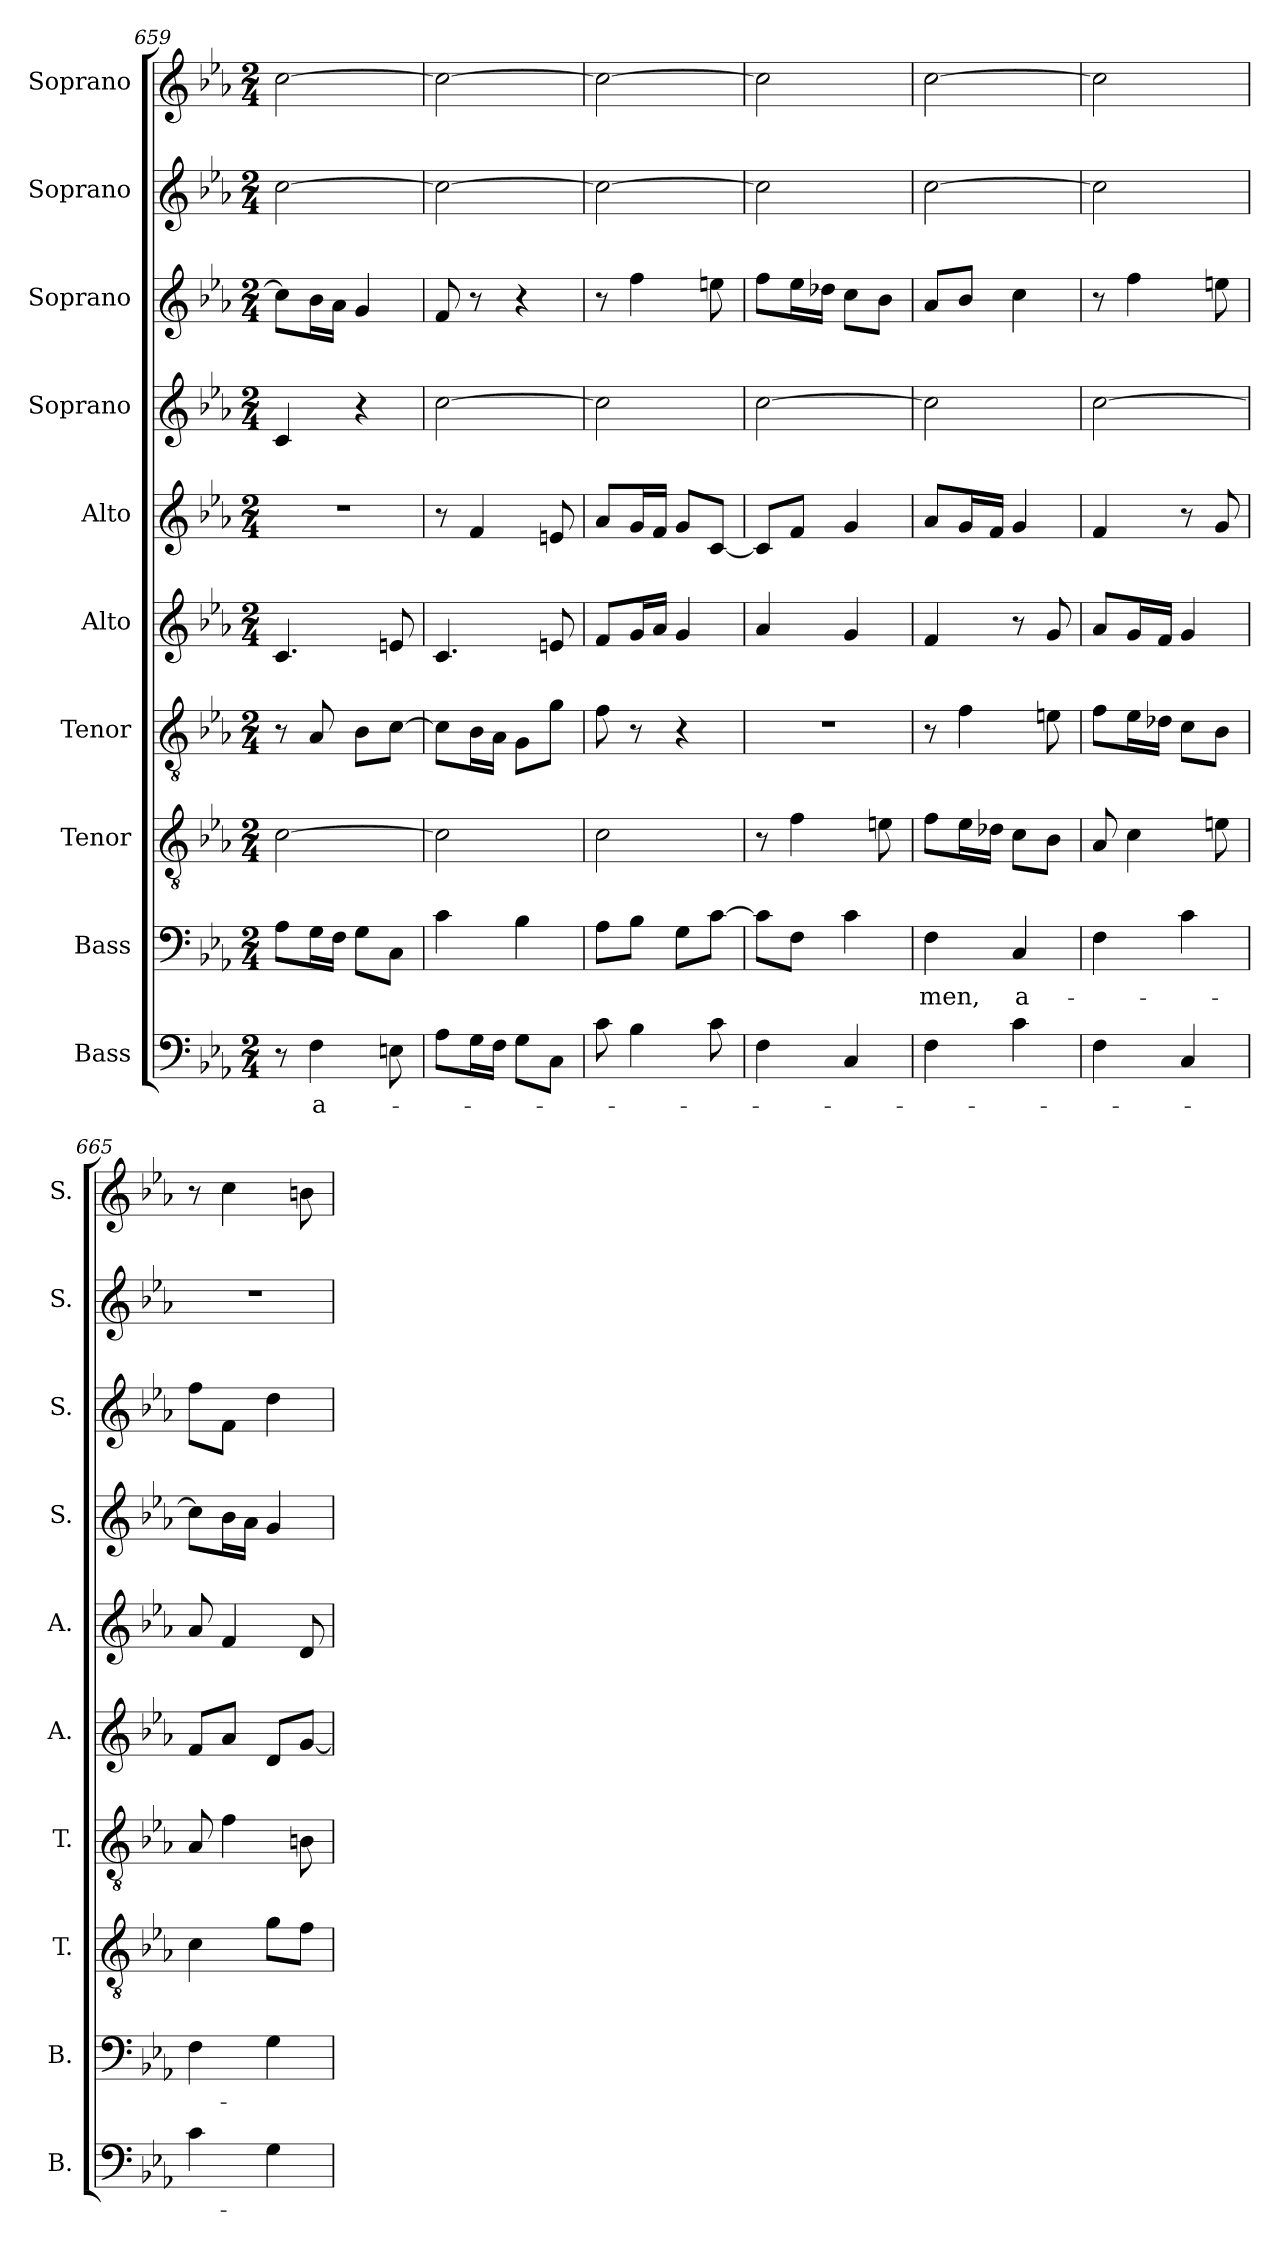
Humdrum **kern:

**kern	**text	**kern	**text	**kern	**kern	**kern	**kern	**kern	**kern	**kern	**kern
*part10	*part10	*part9	*part9	*part8	*part7	*part6	*part5	*part4	*part3	*part2	*part1
*staff10	*staff10	*staff9	*staff9	*staff8	*staff7	*staff6	*staff5	*staff4	*staff3	*staff2	*staff1
*I"Bass	*	*I"Bass	*	*I"Tenor	*I"Tenor	*I"Alto	*I"Alto	*I"Soprano	*I"Soprano	*I"Soprano	*I"Soprano
*I'B.	*	*I'B.	*	*I'T.	*I'T.	*I'A.	*I'A.	*I'S.	*I'S.	*I'S.	*I'S.
!!LO:PB:g=z
*clefF4	*	*clefF4	*	*clefGv2	*clefGv2	*clefG2	*clefG2	*clefG2	*clefG2	*clefG2	*clefG2
*k[b-e-a-]	*	*k[b-e-a-]	*	*k[b-e-a-]	*k[b-e-a-]	*k[b-e-a-]	*k[b-e-a-]	*k[b-e-a-]	*k[b-e-a-]	*k[b-e-a-]	*k[b-e-a-]
*M2/4	*	*M2/4	*	*M2/4	*M2/4	*M2/4	*M2/4	*M2/4	*M2/4	*M2/4	*M2/4
=659	=659	=659	=659	=659	=659	=659	=659	=659	=659	=659	=659
8r	.	8A-\L	.	[2c\	8r	4.c/	2r	4c/	8cc\L]	[2cc\	[2cc\
4F\	a-	16G\L	.	.	8A-/	.	.	.	16b-\L	.	.
.	.	16F\JJ	.	.	.	.	.	.	16a-\JJ	.	.
.	.	8G\L	.	.	8B-\L	.	.	4r	4g/	.	.
8En\	.	8C\J	.	.	[8c\J	8en/	.	.	.	.	.
=660	=660	=660	=660	=660	=660	=660	=660	=660	=660	=660	=660
8A-\L	.	4c\	.	2c\]	8c\L]	4.c/	8r	[2cc\	8f/	2cc\_	2cc\_
16G\L	.	.	.	.	16B-\L	.	4f/	.	8r	.	.
16F\JJ	.	.	.	.	16A-\JJ	.	.	.	.	.	.
8G\L	.	4B-\	.	.	8G\L	.	.	.	4r	.	.
8C\J	.	.	.	.	8g\J	8en/	8en/	.	.	.	.
=661	=661	=661	=661	=661	=661	=661	=661	=661	=661	=661	=661
8c\	.	8A-\L	.	2c\	8f\	8f/L	8a-/L	2cc\]	8r	2cc\_	2cc\_
4B-\	.	8B-\J	.	.	8r	16g/L	16g/L	.	4ff\	.	.
.	.	.	.	.	.	16a-/JJ	16f/JJ	.	.	.	.
.	.	8G\L	.	.	4r	4g/	8g/L	.	.	.	.
8c\	.	[8c\J	.	.	.	.	[8c/J	.	8een\	.	.
=662	=662	=662	=662	=662	=662	=662	=662	=662	=662	=662	=662
4F\	.	8c\L]	.	8r	2r	4a-/	8c/L]	[2cc\	8ff\L	2cc\]	2cc\]
.	.	8F\J	.	4f\	.	.	8f/J	.	16ee-\L	.	.
.	.	.	.	.	.	.	.	.	16dd-X\JJ	.	.
4C/	.	4c\	.	.	.	4g/	4g/	.	8cc\L	.	.
.	.	.	.	8en\	.	.	.	.	8b-\J	.	.
=663	=663	=663	=663	=663	=663	=663	=663	=663	=663	=663	=663
4F\	.	4F\	-men,	8f\L	8r	4f/	8a-/L	2cc\]	8a-/L	[2cc\	[2cc\
.	.	.	.	16e-\L	4f\	.	16g/L	.	8b-/J	.	.
.	.	.	.	16d-X\JJ	.	.	16f/JJ	.	.	.	.
4c\	.	4C/	a-	8c\L	.	8r	4g/	.	4cc\	.	.
.	.	.	.	8B-\J	8en\	8g/	.	.	.	.	.
=664	=664	=664	=664	=664	=664	=664	=664	=664	=664	=664	=664
4F\	.	4F\	.	8A-/	8f\L	8a-/L	4f/	[2cc\	8r	2cc\]	2cc\]
.	.	.	.	4c\	16e-\L	16g/L	.	.	4ff\	.	.
.	.	.	.	.	16d-X\JJ	16f/JJ	.	.	.	.	.
4C/	.	4c\	.	.	8c\L	4g/	8r	.	.	.	.
.	.	.	.	8en\	8B-\J	.	8g/	.	8een\	.	.
!!LO:PB:g=z
=665	=665	=665	=665	=665	=665	=665	=665	=665	=665	=665	=665
4c\	.	4F\	.	4c\	8A-/	8f/L	8a-/	8cc\L]	8ff\L	2r	8r
.	.	.	.	.	4f\	8a-/J	4f/	16b-\L	8f\J	.	4cc\
.	.	.	.	.	.	.	.	16a-\JJ	.	.	.
4G\	.	4G\	.	8g\L	.	8d/L	.	4g/	4dd\	.	.
.	.	.	.	8f\J	8Bn\	[8g/J	8d/	.	.	.	8bn\
=	=	=	=	=	=	=	=	=	=	=	=
*-	*-	*-	*-	*-	*-	*-	*-	*-	*-	*-	*-
